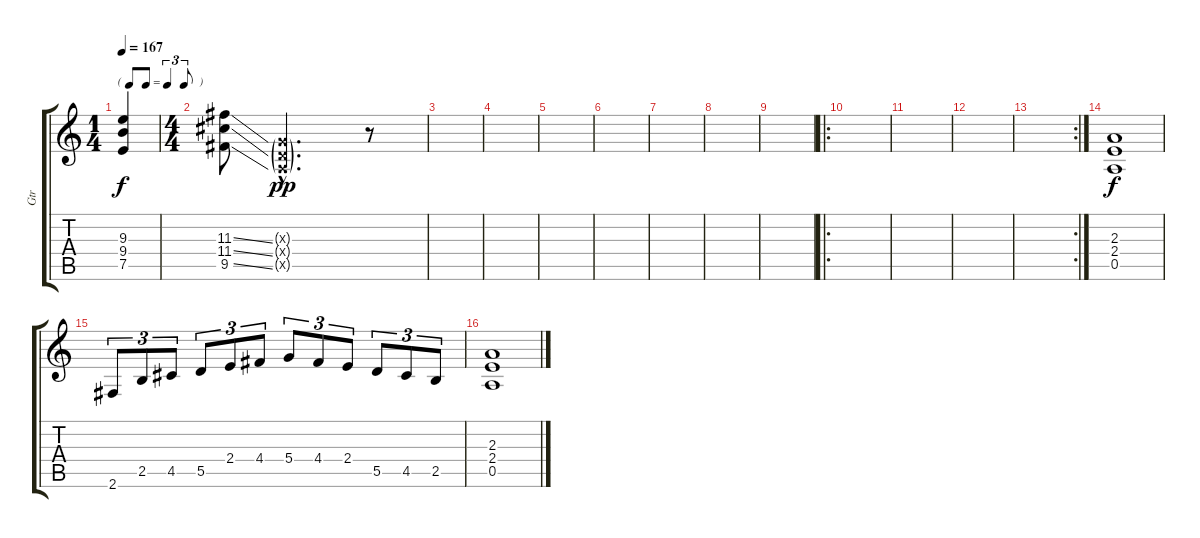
\track ("Gtr" "Gtr") {instrument distortionguitar}
\staff {score tabs}
\tuning (E4 B3 G3 D3 A2 E2) {hide}
\ts (1 4)
\tf triplet8th
\tempo 167
\clef g2
\ks c
(9.3 9.4 7.5).4{dy f instrument distortionguitar} |
\ts (4 4)
(11.3{ss} 11.4{ss} 9.5{ss}).8 (0.3{g hac x} 0.4{g hac x} 0.5{g hac x}).2{d dy pp} r.8 |
|
|
|
|
|
|
|
\ro
|
|
|
\rc 2
|
(2.3 2.4 0.5).1{dy f} |
2.6.8{tu (3 2)} 2.5.8{tu (3 2)} 4.5.8{tu (3 2)} 5.5.8{tu (3 2)} 2.4.8{tu (3 2)} 4.4.8{tu (3 2)} 5.4.8{tu (3 2)} 4.4.8{tu (3 2)} 2.4.8{tu (3 2)} 5.5.8{tu (3 2)} 4.5.8{tu (3 2)} 2.5.8{tu (3 2)} |
(2.3 2.4 0.5).1
